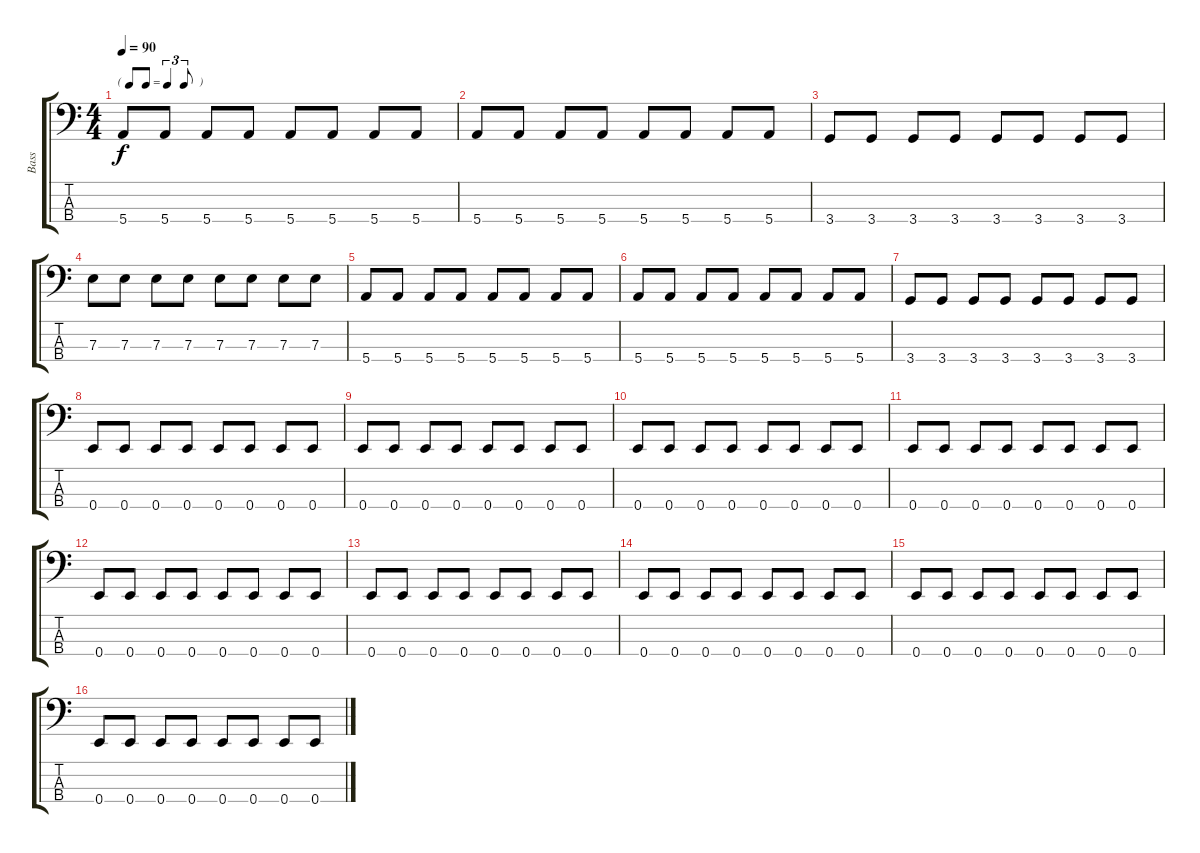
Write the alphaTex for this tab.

\track ("Bass" "Bass") {instrument electricbassfinger}
\staff {score tabs}
\tuning (G2 D2 A1 E1) {hide}
\ts (4 4)
\tf triplet8th
\tempo 90
\clef f4
\ks c
5.4.8{dy f} 5.4.8 5.4.8 5.4.8 5.4.8 5.4.8 5.4.8 5.4.8 |
5.4.8 5.4.8 5.4.8 5.4.8 5.4.8 5.4.8 5.4.8 5.4.8 |
3.4.8 3.4.8 3.4.8 3.4.8 3.4.8 3.4.8 3.4.8 3.4.8 |
7.3.8 7.3.8 7.3.8 7.3.8 7.3.8 7.3.8 7.3.8 7.3.8 |
5.4.8 5.4.8 5.4.8 5.4.8 5.4.8 5.4.8 5.4.8 5.4.8 |
5.4.8 5.4.8 5.4.8 5.4.8 5.4.8 5.4.8 5.4.8 5.4.8 |
3.4.8 3.4.8 3.4.8 3.4.8 3.4.8 3.4.8 3.4.8 3.4.8 |
0.4.8 0.4.8 0.4.8 0.4.8 0.4.8 0.4.8 0.4.8 0.4.8 |
0.4.8 0.4.8 0.4.8 0.4.8 0.4.8 0.4.8 0.4.8 0.4.8 |
0.4.8 0.4.8 0.4.8 0.4.8 0.4.8 0.4.8 0.4.8 0.4.8 |
0.4.8 0.4.8 0.4.8 0.4.8 0.4.8 0.4.8 0.4.8 0.4.8 |
0.4.8 0.4.8 0.4.8 0.4.8 0.4.8 0.4.8 0.4.8 0.4.8 |
0.4.8 0.4.8 0.4.8 0.4.8 0.4.8 0.4.8 0.4.8 0.4.8 |
0.4.8 0.4.8 0.4.8 0.4.8 0.4.8 0.4.8 0.4.8 0.4.8 |
0.4.8 0.4.8 0.4.8 0.4.8 0.4.8 0.4.8 0.4.8 0.4.8 |
0.4.8 0.4.8 0.4.8 0.4.8 0.4.8 0.4.8 0.4.8 0.4.8
